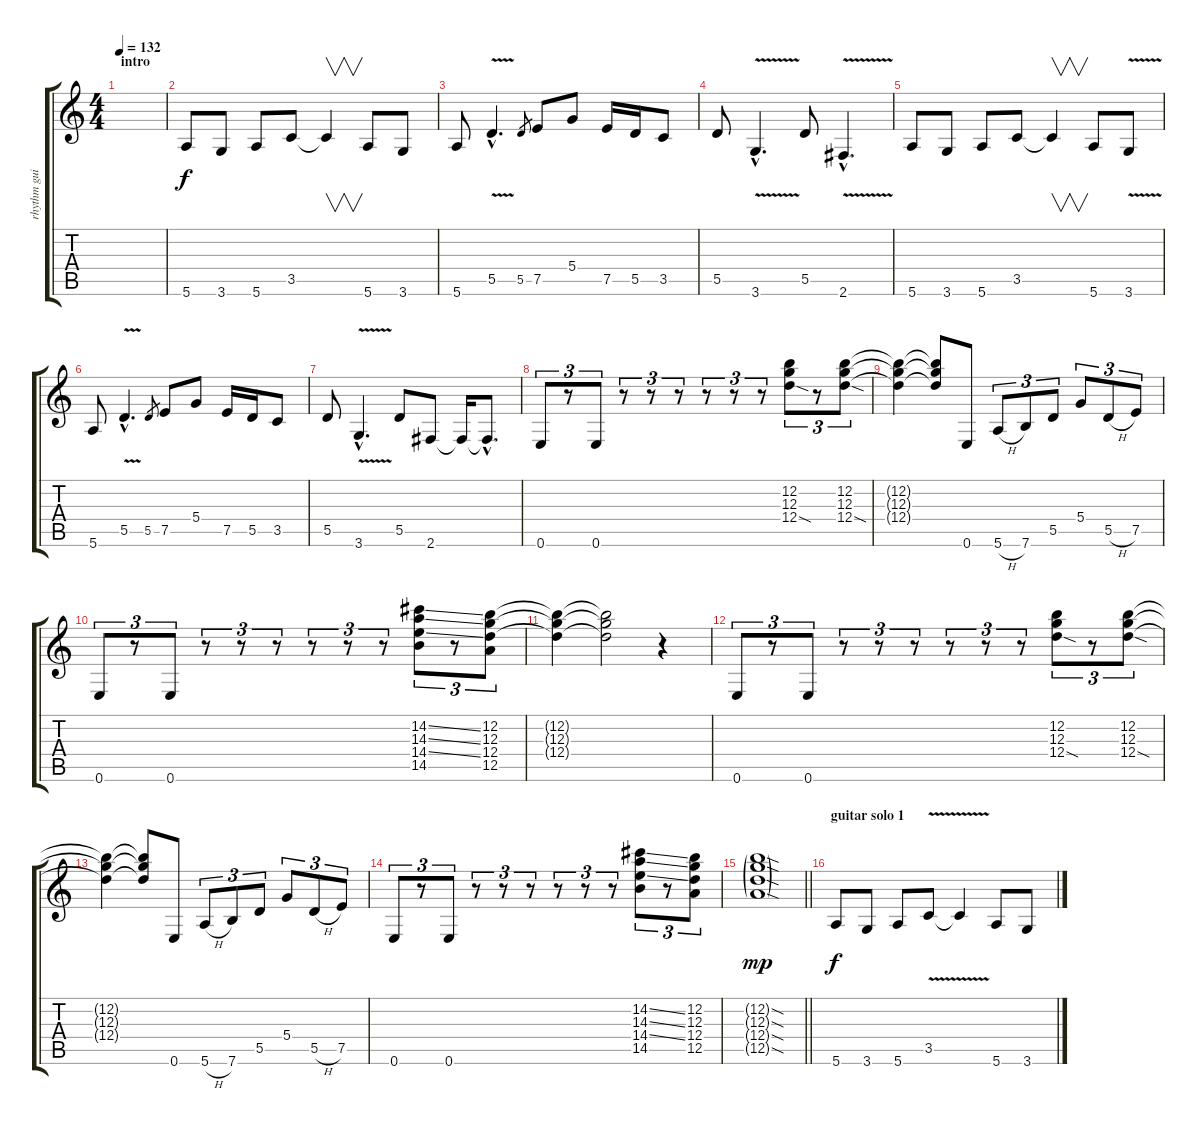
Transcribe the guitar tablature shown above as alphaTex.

\track ("rhythm guitar" "rhythm gui") {instrument electricguitarmuted}
\staff {score tabs}
\tuning (E4 B3 G3 D3 A2 E2) {hide}
\ts (4 4)
\section ("" "intro")
\tempo 132
\clef g2
\ks c
|
5.6.8 3.6.8 5.6.8 3.5.8 3.5{t}.4{v} 5.6.8 3.6.8 |
5.6.8 5.5{v hac}.4{d} 5.5.8{gr} 7.5.8 5.4.8 7.5.16 5.5.16 3.5.8 |
5.5.8 3.6{v hac}.4{d} 5.5.8 2.6{v hac}.4{d} |
5.6.8 3.6.8 5.6.8 3.5.8 3.5{t}.4{v} 5.6.8 3.6{v}.8 |
5.6.8 5.5{v hac}.4{d} 5.5.8{gr} 7.5.8 5.4.8 7.5.16 5.5.16 3.5.8 |
5.5.8 3.6{v hac}.4{d} 5.5.8 2.6.8 2.6{t}.16 2.6{hac t}.8{d} |
0.6.8{tu (3 2) txt " "} r.8{tu (3 2)} 0.6.8{tu (3 2)} r.8{tu (3 2)} r.8{tu (3 2)} r.8{tu (3 2)} r.8{tu (3 2)} r.8{tu (3 2)} r.8{tu (3 2)} (12.2 12.3 12.4{sod}).8{tu (3 2)} r.8{tu (3 2)} (12.2 12.3 12.4{sod}).8{tu (3 2)} |
(12.2{t} 12.3{t} 12.4{t}).4 (12.2{t} 12.3{t} 12.4{t}).8 0.6.8 5.6{h}.8{tu (3 2)} 7.6.8{tu (3 2)} 5.5.8{tu (3 2)} 5.4.8{tu (3 2)} 5.5{h}.8{tu (3 2)} 7.5.8{tu (3 2)} |
0.6.8{tu (3 2)} r.8{tu (3 2)} 0.6.8{tu (3 2)} r.8{tu (3 2)} r.8{tu (3 2)} r.8{tu (3 2)} r.8{tu (3 2)} r.8{tu (3 2)} r.8{tu (3 2)} (14.2{ss} 14.3{ss} 14.4{ss} 14.5).8{tu (3 2)} r.8{tu (3 2)} (12.2 12.3 12.4 12.5).8{tu (3 2)} |
(12.2{t} 12.3{t} 12.4{t}).4 (12.2{t} 12.3{t} 12.4{t}).2 r.4 |
0.6.8{tu (3 2) txt " "} r.8{tu (3 2)} 0.6.8{tu (3 2)} r.8{tu (3 2)} r.8{tu (3 2)} r.8{tu (3 2)} r.8{tu (3 2)} r.8{tu (3 2)} r.8{tu (3 2)} (12.2 12.3 12.4{sod}).8{tu (3 2)} r.8{tu (3 2)} (12.2 12.3 12.4{sod}).8{tu (3 2)} |
(12.2{t} 12.3{t} 12.4{t}).4 (12.2{t} 12.3{t} 12.4{t}).8 0.6.8 5.6{h}.8{tu (3 2)} 7.6.8{tu (3 2)} 5.5.8{tu (3 2)} 5.4.8{tu (3 2)} 5.5{h}.8{tu (3 2)} 7.5.8{tu (3 2)} |
0.6.8{tu (3 2)} r.8{tu (3 2)} 0.6.8{tu (3 2)} r.8{tu (3 2)} r.8{tu (3 2)} r.8{tu (3 2)} r.8{tu (3 2)} r.8{tu (3 2)} r.8{tu (3 2)} (14.2{ss} 14.3{ss} 14.4{ss} 14.5).8{tu (3 2)} r.8{tu (3 2)} (12.2 12.3 12.4 12.5).8{tu (3 2)} |
\barLineRight lightlight
(12.2{sod g} 12.3{sod g} 12.4{sod g} 12.5{sod g}).1{dy mp} |
\section ("" "guitar solo 1")
5.6.8{txt " " dy f} 3.6.8 5.6.8 3.5{v}.8 3.5{t}.4 5.6.8 3.6.8
